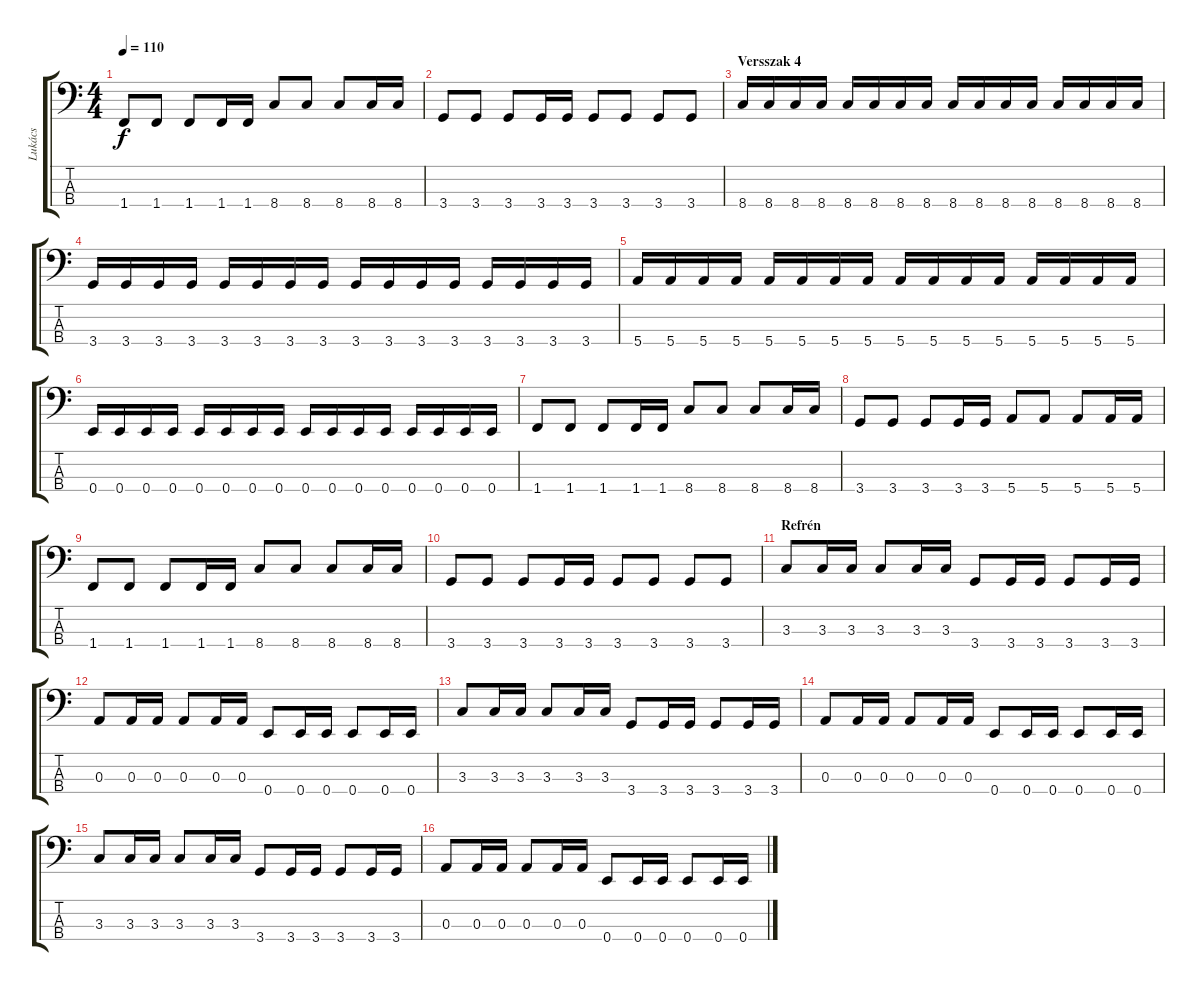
\track ("Lukács" "Lukács") {instrument electricbasspick}
\staff {score tabs}
\tuning (G2 D2 A1 E1) {hide}
\ts (4 4)
\tempo 110
\clef f4
\ks c
1.4.8{dy f} 1.4.8 1.4.8 1.4.16 1.4.16 8.4.8 8.4.8 8.4.8 8.4.16 8.4.16 |
3.4.8 3.4.8 3.4.8 3.4.16 3.4.16 3.4.8 3.4.8 3.4.8 3.4.8 |
\section ("" "Versszak 4")
8.4.16 8.4.16 8.4.16 8.4.16 8.4.16 8.4.16 8.4.16 8.4.16 8.4.16 8.4.16 8.4.16 8.4.16 8.4.16 8.4.16 8.4.16 8.4.16 |
3.4.16 3.4.16 3.4.16 3.4.16 3.4.16 3.4.16 3.4.16 3.4.16 3.4.16 3.4.16 3.4.16 3.4.16 3.4.16 3.4.16 3.4.16 3.4.16 |
5.4.16 5.4.16 5.4.16 5.4.16 5.4.16 5.4.16 5.4.16 5.4.16 5.4.16 5.4.16 5.4.16 5.4.16 5.4.16 5.4.16 5.4.16 5.4.16 |
0.4.16 0.4.16 0.4.16 0.4.16 0.4.16 0.4.16 0.4.16 0.4.16 0.4.16 0.4.16 0.4.16 0.4.16 0.4.16 0.4.16 0.4.16 0.4.16 |
1.4.8 1.4.8 1.4.8 1.4.16 1.4.16 8.4.8 8.4.8 8.4.8 8.4.16 8.4.16 |
3.4.8 3.4.8 3.4.8 3.4.16 3.4.16 5.4.8 5.4.8 5.4.8 5.4.16 5.4.16 |
1.4.8 1.4.8 1.4.8 1.4.16 1.4.16 8.4.8 8.4.8 8.4.8 8.4.16 8.4.16 |
3.4.8 3.4.8 3.4.8 3.4.16 3.4.16 3.4.8 3.4.8 3.4.8 3.4.8 |
\section ("" "Refrén")
3.3.8 3.3.16 3.3.16 3.3.8 3.3.16 3.3.16 3.4.8 3.4.16 3.4.16 3.4.8 3.4.16 3.4.16 |
0.3.8 0.3.16 0.3.16 0.3.8 0.3.16 0.3.16 0.4.8 0.4.16 0.4.16 0.4.8 0.4.16 0.4.16 |
3.3.8 3.3.16 3.3.16 3.3.8 3.3.16 3.3.16 3.4.8 3.4.16 3.4.16 3.4.8 3.4.16 3.4.16 |
0.3.8 0.3.16 0.3.16 0.3.8 0.3.16 0.3.16 0.4.8 0.4.16 0.4.16 0.4.8 0.4.16 0.4.16 |
3.3.8 3.3.16 3.3.16 3.3.8 3.3.16 3.3.16 3.4.8 3.4.16 3.4.16 3.4.8 3.4.16 3.4.16 |
0.3.8 0.3.16 0.3.16 0.3.8 0.3.16 0.3.16 0.4.8 0.4.16 0.4.16 0.4.8 0.4.16 0.4.16
